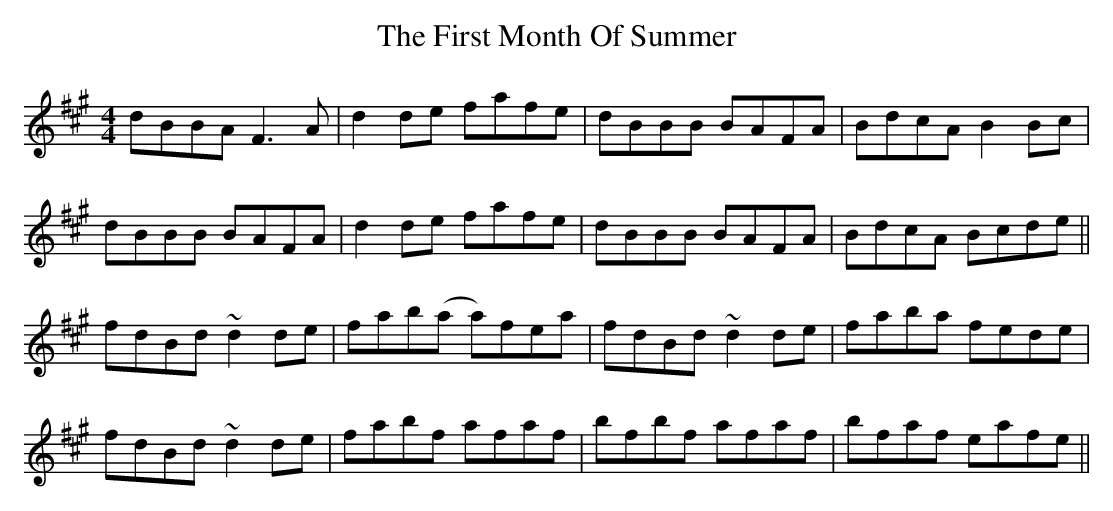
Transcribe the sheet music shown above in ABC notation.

X:1
T: The First Month Of Summer
M: 4/4
L: 1/8
K: Bdor
dBBA F3A | d2 de fafe | dBBB BAFA | BdcA B2Bc |
dBBB BAFA |d2 de fafe | dBBB BAFA | BdcA Bcde ||
fdBd ~d2 de | fab(a a)fea |fdBd ~d2 de | faba fede |
fdBd ~d2 de | fabf afaf | bfbf afaf | bfaf eafe ||
